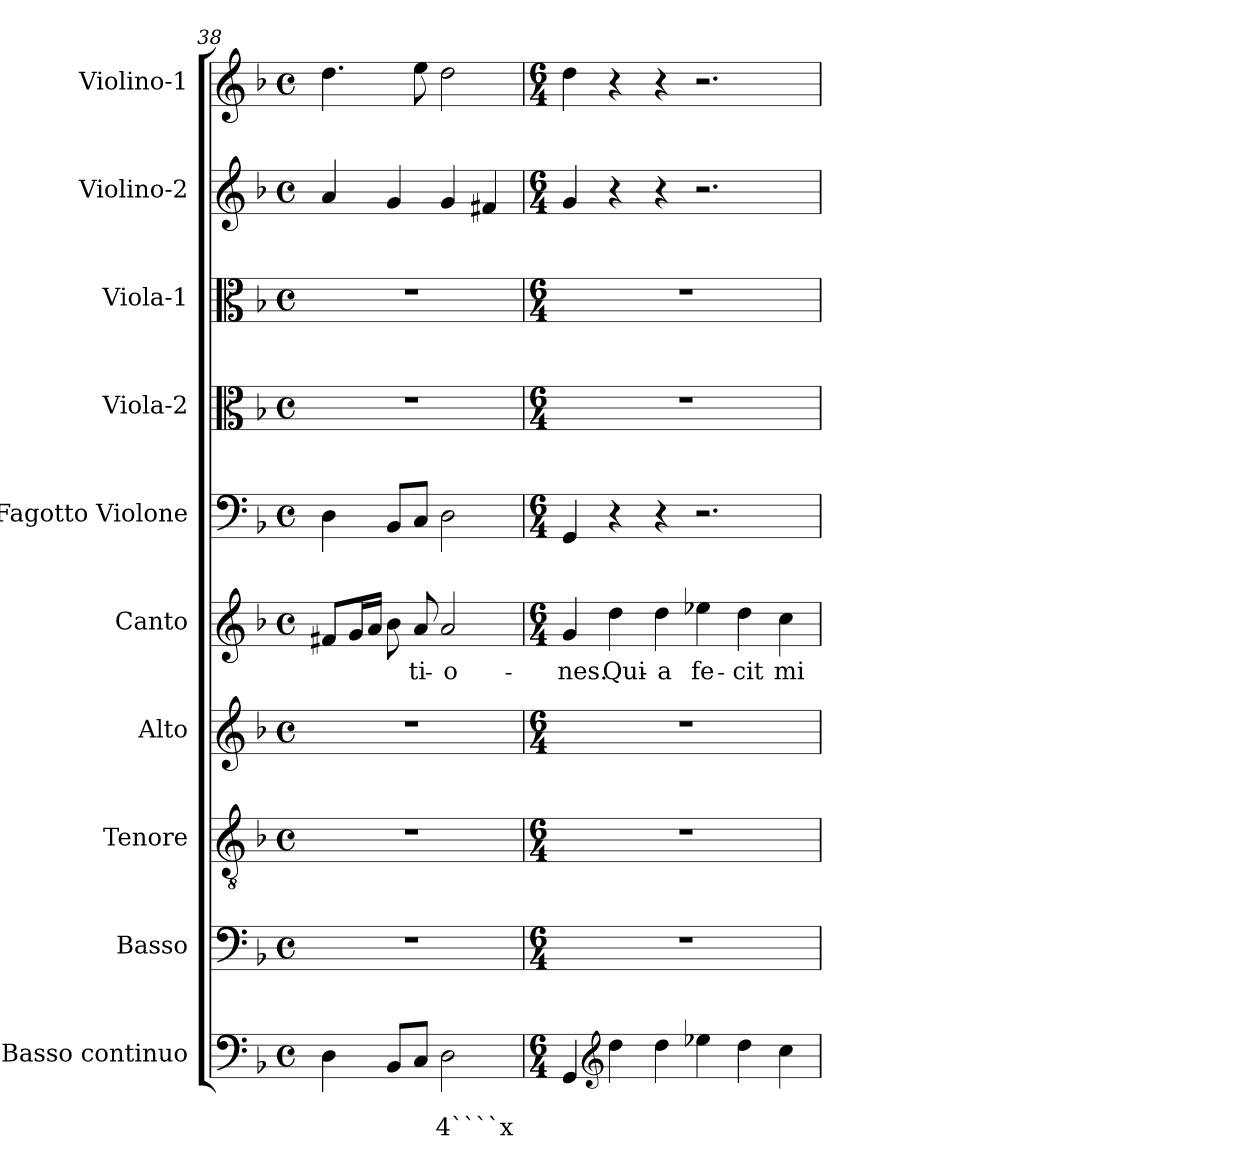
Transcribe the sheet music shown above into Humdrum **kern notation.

**kern	**text	**text	**kern	**kern	**kern	**kern	**text	**kern	**kern	**kern	**kern	**kern
*part10	*part10	*part10	*part9	*part8	*part7	*part6	*part6	*part5	*part4	*part3	*part2	*part1
*staff10	*staff10	*staff10	*staff9	*staff8	*staff7	*staff6	*staff6	*staff5	*staff4	*staff3	*staff2	*staff1
*I"Basso continuo	*	*	*I"Basso	*I"Tenore	*I"Alto	*I"Canto	*	*I"Fagotto Violone	*I"Viola-2	*I"Viola-1	*I"Violino-2	*I"Violino-1
*clefF4	*	*	*clefF4	*clefGv2	*clefG2	*clefG2	*	*clefF4	*clefC3	*clefC3	*clefG2	*clefG2
*k[b-]	*	*	*k[b-]	*k[b-]	*k[b-]	*k[b-]	*	*k[b-]	*k[b-]	*k[b-]	*k[b-]	*k[b-]
*F:	*	*	*F:	*F:	*F:	*F:	*	*F:	*F:	*F:	*F:	*F:
*M4/4	*	*	*M4/4	*M4/4	*M4/4	*M4/4	*	*M4/4	*M4/4	*M4/4	*M4/4	*M4/4
*met(c)	*	*	*met(c)	*met(c)	*met(c)	*met(c)	*	*met(c)	*met(c)	*met(c)	*met(c)	*met(c)
=38	=38	=38	=38	=38	=38	=38	=38	=38	=38	=38	=38	=38
4D\	.	.	1r	1r	1r	8f#X/L	.	4D\	1r	1r	4a/	4.dd\
.	.	.	.	.	.	16g/L	.	.	.	.	.	.
.	.	.	.	.	.	16a/JJ	.	.	.	.	.	.
8BB-/L	.	.	.	.	.	8b-\	.	8BB-/L	.	.	4g/	.
!	!	!	!	!	!	!	!LO:LY:b	!	!	!	!	!
8C/J	.	.	.	.	.	8a/	-ti-	8C/J	.	.	.	8ee\
!	!	!LO:LY:b	!	!	!	!	!	!	!	!	!	!
!	!	!	!	!	!	!	!LO:LY:b	!	!	!	!	!
2D\	.	4````x	.	.	.	2a/	-o-	2D\	.	.	4g/	2dd\
.	.	.	.	.	.	.	.	.	.	.	4f#X/	.
!!LO:PB:g=z
=39	=39	=39	=39	=39	=39	=39	=39	=39	=39	=39	=39	=39
*M6/4	*	*	*M6/4	*M6/4	*M6/4	*M6/4	*	*M6/4	*M6/4	*M6/4	*M6/4	*M6/4
!	!	!	!	!	!	!	!LO:LY:b	!	!	!	!	!
4GG/	.	.	1.r	1.r	1.r	4g/	-nes.	4GG/	1.r	1.r	4g/	4dd\
*clefG2	*	*	*	*	*	*	*	*	*	*	*	*
!	!	!	!	!	!	!	!LO:LY:b	!	!	!	!	!
4dd\	.	.	.	.	.	4dd\	Qui-	4r	.	.	4r	4r
!	!	!	!	!	!	!	!LO:LY:b	!	!	!	!	!
4dd\	.	.	.	.	.	4dd\	-a	4r	.	.	4r	4r
!	!	!	!	!	!	!	!LO:LY:b	!	!	!	!	!
4ee-X\	.	.	.	.	.	4ee-X\	fe-	2.r	.	.	2.r	2.r
!	!	!	!	!	!	!	!LO:LY:b	!	!	!	!	!
4dd\	.	.	.	.	.	4dd\	-cit	.	.	.	.	.
!	!	!	!	!	!	!	!LO:LY:b	!	!	!	!	!
4cc\	.	.	.	.	.	4cc\	mi-	.	.	.	.	.
=	=	=	=	=	=	=	=	=	=	=	=	=
*-	*-	*-	*-	*-	*-	*-	*-	*-	*-	*-	*-	*-
